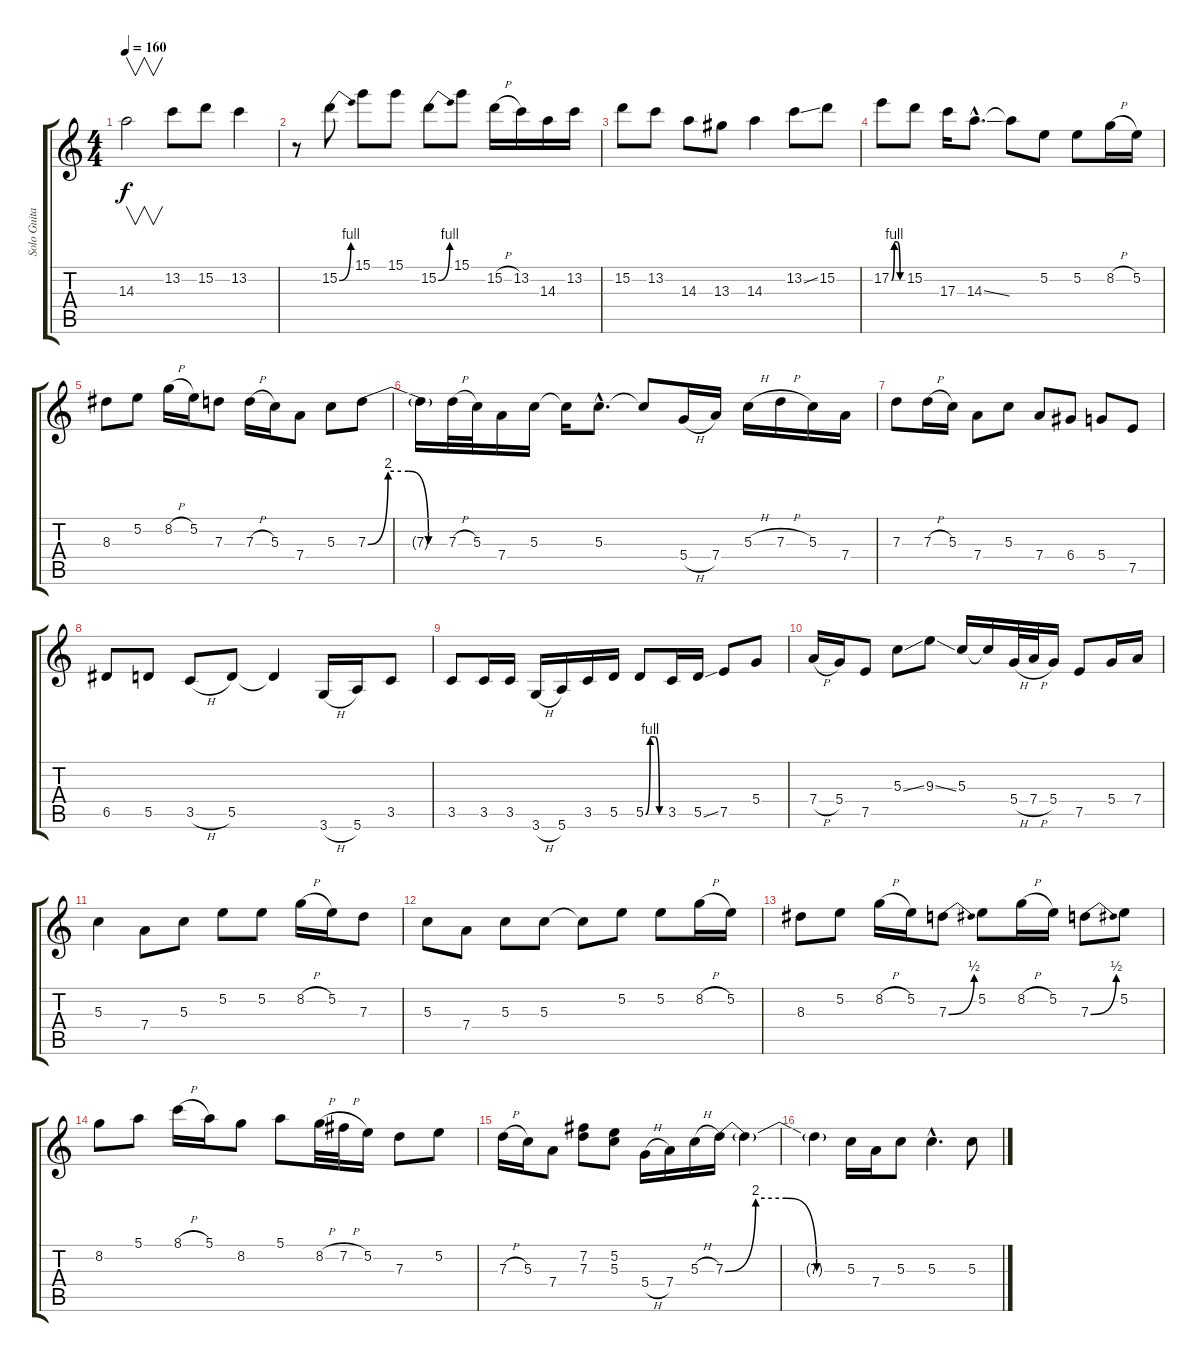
\track ("Solo Guitar" "Solo Guita") {instrument overdrivenguitar}
\staff {score tabs}
\tuning (E4 B3 G3 D3 A2 E2) {hide}
\ts (4 4)
\tempo 160
\clef g2
\ks c
14.3.2{v dy f instrument overdrivenguitar} 13.2.8 15.2.8 13.2.4 |
r.8 15.2{be (bend 0 0 60 4)}.8 15.1.8 15.1.8 15.2{be (bend 0 0 60 4)}.8 15.1.8 15.2{h}.16 13.2.16 14.3.16 13.2.16 |
15.2.8 13.2.8 14.3.8 13.3.8 14.3.4 13.2{ss}.8 15.2.8 |
17.2{be (custom 0 0 15 4 30 4 45 0 60 0)}.8 15.2.8 17.3.16 14.3{ss hac}.8{d} 14.3{t}.8 5.2.8 5.2.8 8.2{h}.16 5.2.16 |
8.3.8 5.2.8 8.2{h}.16 5.2.16 7.3.8 7.3{h}.16 5.3.16 7.4.8 5.3.8 7.3{be (custom 0 0 15 8 30 8 45 0 60 0)}.8 |
7.3{t}.16 7.3{h}.32 5.3.32 7.4.16 5.3.16 5.3{t}.16 5.3{hac}.8{d} 5.3{t}.8 5.4{h}.16 7.4.16 5.3{h}.16 7.3{h}.16 5.3.16 7.4.16 |
7.3.8 7.3{h}.16 5.3.16 7.4.8 5.3.8 7.4.8 6.4.8 5.4.8 7.5.8 |
6.5.8 5.5.8 3.5{h}.8 5.5.8 5.5{t}.4 3.6{h}.16 5.6.16 3.5.8 |
3.5.8 3.5.16 3.5.16 3.6{h}.16 5.6.16 3.5.16 5.5.16 5.5{be (custom 0 0 15 4 30 4 45 0 60 0)}.8 3.5.16 5.5{ss}.16 7.5.8 5.4.8 |
7.4{h}.16 5.4.16 7.5.8 5.3{ss}.8 9.3{ss}.8 5.3.16 5.3{t}.16 5.4{h}.32 7.4{h}.32 5.4.16 7.5.8 5.4.16 7.4.16 |
5.3.4 7.4.8 5.3.8 5.2.8 5.2.8 8.2{h}.16 5.2.16 7.3.8 |
5.3.8 7.4.8 5.3.8 5.3.8 5.3{t}.8 5.2.8 5.2.8 8.2{h}.16 5.2.16 |
8.3.8 5.2.8 8.2{h}.16 5.2.16 7.3{be (bend 0 0 60 2)}.8 5.2.8 8.2{h}.16 5.2.16 7.3{be (bend 0 0 60 2)}.8 5.2.8 |
8.2.8 5.1.8 8.1{h}.16 5.1.16 8.2.8 5.1.8 8.2{h}.32 7.2{h}.32 5.2.16 7.3.8 5.2.8 |
7.3{h}.16 5.3.16 7.4.8 (7.2 7.3).8 (5.2 5.3).8 5.4{h}.16 7.4.16 5.3{h}.16 7.3{be (custom 0 0 15 8 30 8 45 0 60 0)}.16 7.3{t}.4 |
7.3{t}.4 5.3.16 7.4.16 5.3.8 5.3{hac}.4{d} 5.3.8
